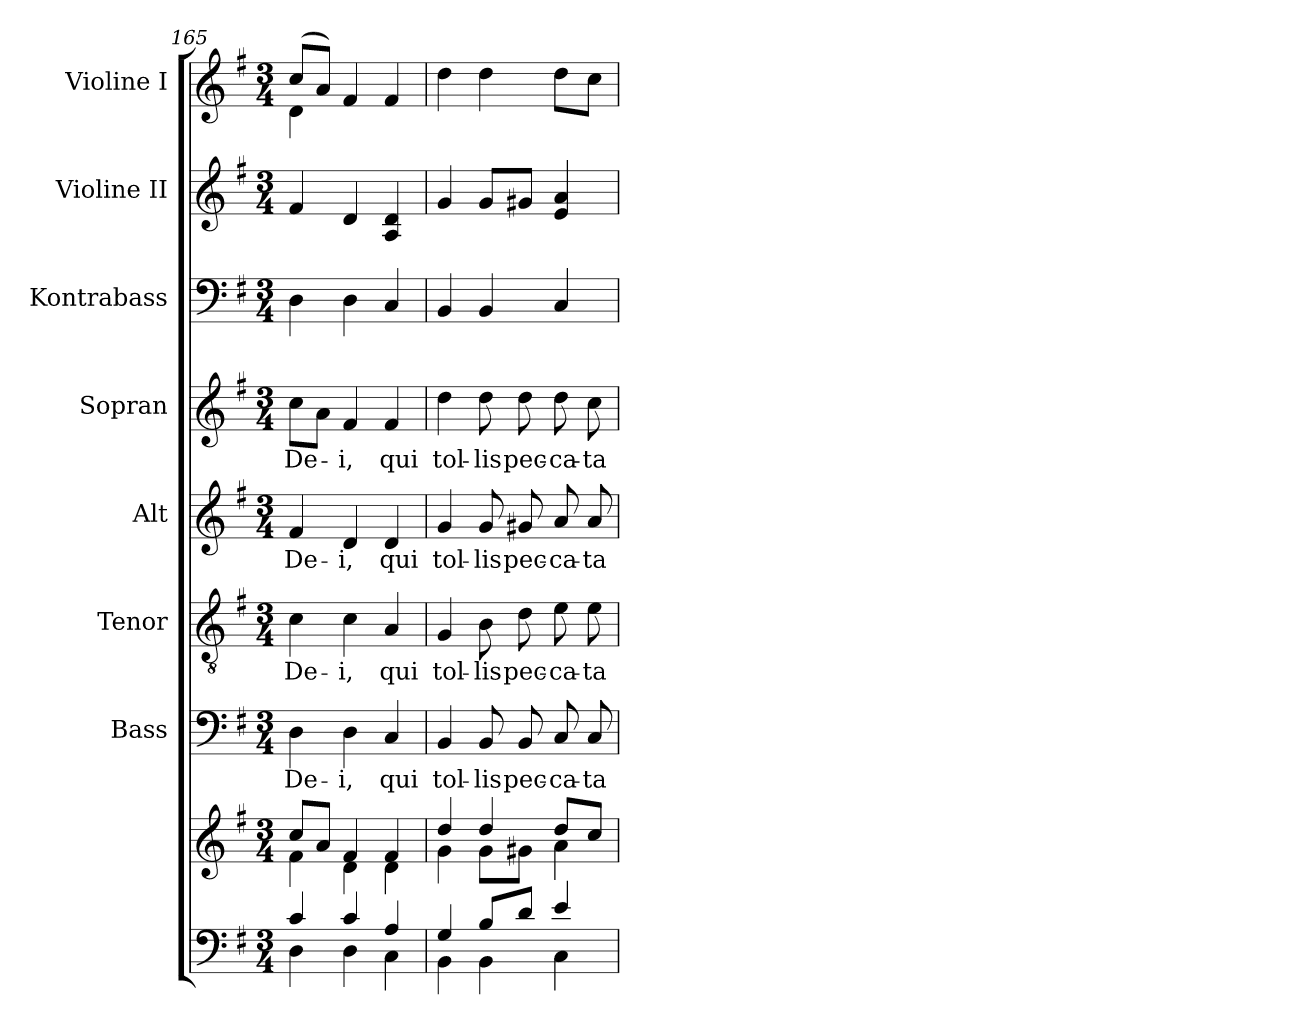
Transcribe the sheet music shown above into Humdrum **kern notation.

**kern	**kern	**kern	**text	**kern	**text	**kern	**text	**kern	**text	**kern	**kern	**kern
*part8	*part8	*part7	*part7	*part6	*part6	*part5	*part5	*part4	*part4	*part3	*part2	*part1
*staff9	*staff8	*staff7	*staff7	*staff6	*staff6	*staff5	*staff5	*staff4	*staff4	*staff3	*staff2	*staff1
*	*	*I"Bass	*	*I"Tenor	*	*I"Alt	*	*I"Sopran	*	*I"Kontrabass	*I"Violine II	*I"Violine I
*	*	*I'B.	*	*I'T.	*	*I'A.	*	*I'S.	*	*I'Kb.	*I'Vl. II	*I'Vl. I
*clefF4	*clefG2	*clefF4	*	*clefGv2	*	*clefG2	*	*clefG2	*	*clefF4	*clefG2	*clefG2
*	*	*	*	*	*	*	*	*	*	*ITrd7c12	*	*
*k[f#]	*k[f#]	*k[f#]	*	*k[f#]	*	*k[f#]	*	*k[f#]	*	*k[f#]	*k[f#]	*k[f#]
*G:	*G:	*G:	*	*G:	*	*G:	*	*G:	*	*G:	*G:	*G:
*M3/4	*M3/4	*M3/4	*	*M3/4	*	*M3/4	*	*M3/4	*	*M3/4	*M3/4	*M3/4
=165	=165	=165	=165	=165	=165	=165	=165	=165	=165	=165	=165	=165
*^	*^	*	*	*	*	*	*	*	*	*	*	*
!	!	!	!	!	!LO:LY:b	!	!LO:LY:b	!	!LO:LY:b	!	!LO:LY:b	!	!	!
*	*	*	*	*	*	*	*	*	*	*	*	*	*	*^
4c/	4D\	8cc/L	4f#\	4D\	De-	4c\	De-	4f#/	De-	8cc\L	De-	4DD\	4f#/	(>8cc/L	4d\
.	.	8a/J	.	.	.	.	.	.	.	8a\J	.	.	.	8a/J)	.
!	!	!	!	!	!LO:LY:b	!	!LO:LY:b	!	!LO:LY:b	!	!LO:LY:b	!	!	!	!
4c/	4D\	4f#/	4d\	4D\	-i,	4c\	-i,	4d/	-i,	4f#/	-i,	4DD\	4d/	4f#/	2ryy
!	!	!	!	!	!LO:LY:b	!	!LO:LY:b	!	!LO:LY:b	!	!LO:LY:b	!	!	!	!
4A/	4C\	4f#/	4d\	4C/	qui	4A/	qui	4d/	qui	4f#/	qui	4CC/	4A/ 4d/	4f#/	.
*	*	*	*	*	*	*	*	*	*	*	*	*	*	*v	*v
!!LO:PB:g=z
=166	=166	=166	=166	=166	=166	=166	=166	=166	=166	=166	=166	=166	=166	=166
!	!	!	!	!	!LO:LY:b	!	!LO:LY:b	!	!LO:LY:b	!	!LO:LY:b	!	!	!
4G/	4BB\	4dd/	4g\	4BB/	tol-	4G/	tol-	4g/	tol-	4dd\	tol-	4BBB/	4g/	4dd\
!	!	!	!	!	!LO:LY:b	!	!LO:LY:b	!	!LO:LY:b	!	!LO:LY:b	!	!	!
8B/L	4BB\	4dd/	8g\L	8BB/	-lis	8B\	-lis	8g/	-lis	8dd\	-lis	4BBB/	8g/L	4dd\
!	!	!	!	!	!LO:LY:b	!	!LO:LY:b	!	!LO:LY:b	!	!LO:LY:b	!	!	!
8d/J	.	.	8g#X\J	8BB/	pec-	8d\	pec-	8g#X/	pec-	8dd\	pec-	.	8g#X/J	.
!	!	!	!	!	!LO:LY:b	!	!LO:LY:b	!	!LO:LY:b	!	!LO:LY:b	!	!	!
4e/	4C\	8dd/L	4a\	8C/	-ca-	8e\	-ca-	8a/	-ca-	8dd\	-ca-	4CC/	4e/ 4a/	8dd\L
!	!	!	!	!	!LO:LY:b	!	!LO:LY:b	!	!LO:LY:b	!	!LO:LY:b	!	!	!
.	.	8cc/J	.	8C/	-ta	8e\	-ta	8a/	-ta	8cc\	-ta	.	.	8cc\J
*v	*v	*	*	*	*	*	*	*	*	*	*	*	*	*
*	*v	*v	*	*	*	*	*	*	*	*	*	*	*
=	=	=	=	=	=	=	=	=	=	=	=	=
*-	*-	*-	*-	*-	*-	*-	*-	*-	*-	*-	*-	*-
